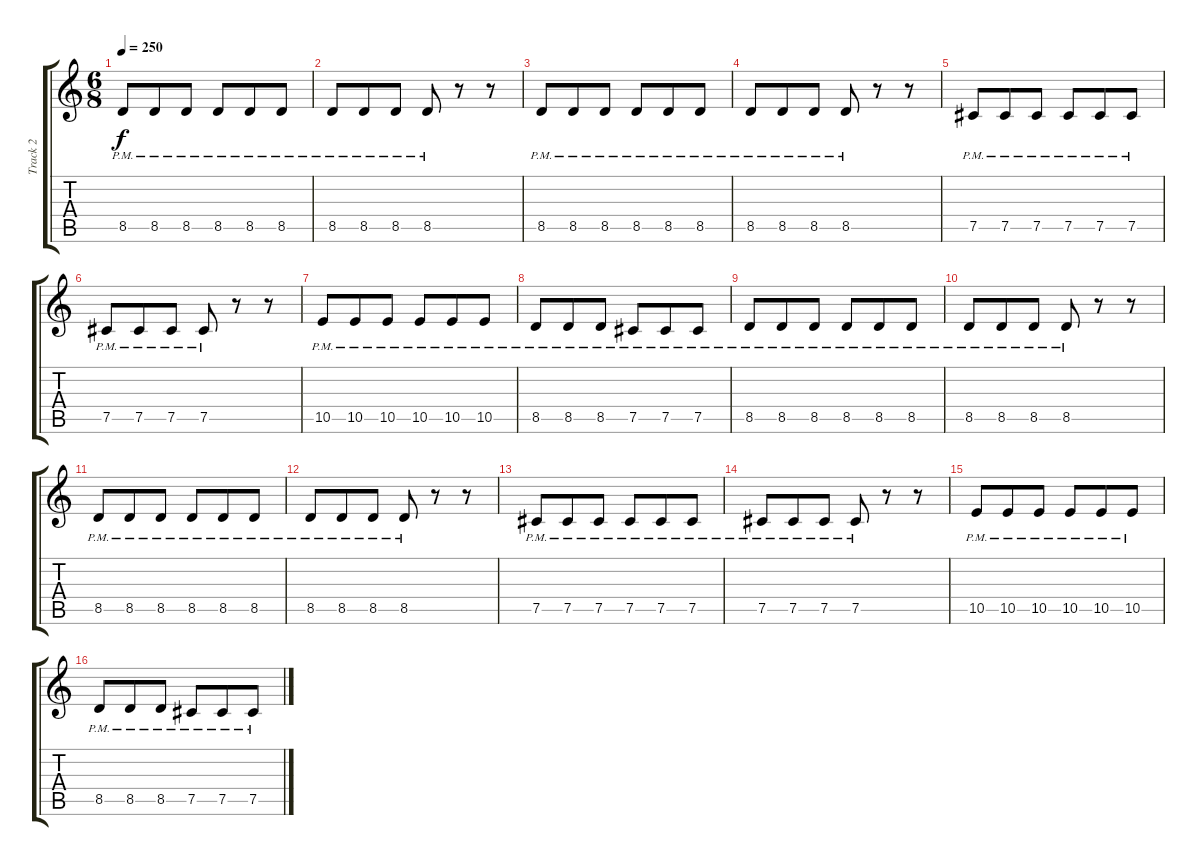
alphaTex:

\track ("Track 2" "Track 2") {instrument distortionguitar}
\staff {score tabs}
\tuning (Db4 Ab3 E3 B2 Gb2 B1) {hide}
\ts (6 8)
\tempo 250
\clef g2
\ks c
8.5{pm}.8{dy f} 8.5{pm}.8 8.5{pm}.8 8.5{pm}.8 8.5{pm}.8 8.5{pm}.8 |
8.5{pm}.8 8.5{pm}.8 8.5{pm}.8 8.5{pm}.8 r.8 r.8 |
8.5{pm}.8 8.5{pm}.8 8.5{pm}.8 8.5{pm}.8 8.5{pm}.8 8.5{pm}.8 |
8.5{pm}.8 8.5{pm}.8 8.5{pm}.8 8.5{pm}.8 r.8 r.8 |
7.5{pm}.8 7.5{pm}.8 7.5{pm}.8 7.5{pm}.8 7.5{pm}.8 7.5{pm}.8 |
7.5{pm}.8 7.5{pm}.8 7.5{pm}.8 7.5{pm}.8 r.8 r.8 |
10.5{pm}.8 10.5{pm}.8 10.5{pm}.8 10.5{pm}.8 10.5{pm}.8 10.5{pm}.8 |
8.5{pm}.8 8.5{pm}.8 8.5{pm}.8 7.5{pm}.8 7.5{pm}.8 7.5{pm}.8 |
8.5{pm}.8 8.5{pm}.8 8.5{pm}.8 8.5{pm}.8 8.5{pm}.8 8.5{pm}.8 |
8.5{pm}.8 8.5{pm}.8 8.5{pm}.8 8.5{pm}.8 r.8 r.8 |
8.5{pm}.8 8.5{pm}.8 8.5{pm}.8 8.5{pm}.8 8.5{pm}.8 8.5{pm}.8 |
8.5{pm}.8 8.5{pm}.8 8.5{pm}.8 8.5{pm}.8 r.8 r.8 |
7.5{pm}.8 7.5{pm}.8 7.5{pm}.8 7.5{pm}.8 7.5{pm}.8 7.5{pm}.8 |
7.5{pm}.8 7.5{pm}.8 7.5{pm}.8 7.5{pm}.8 r.8 r.8 |
10.5{pm}.8 10.5{pm}.8 10.5{pm}.8 10.5{pm}.8 10.5{pm}.8 10.5{pm}.8 |
8.5{pm}.8 8.5{pm}.8 8.5{pm}.8 7.5{pm}.8 7.5{pm}.8 7.5{pm}.8
